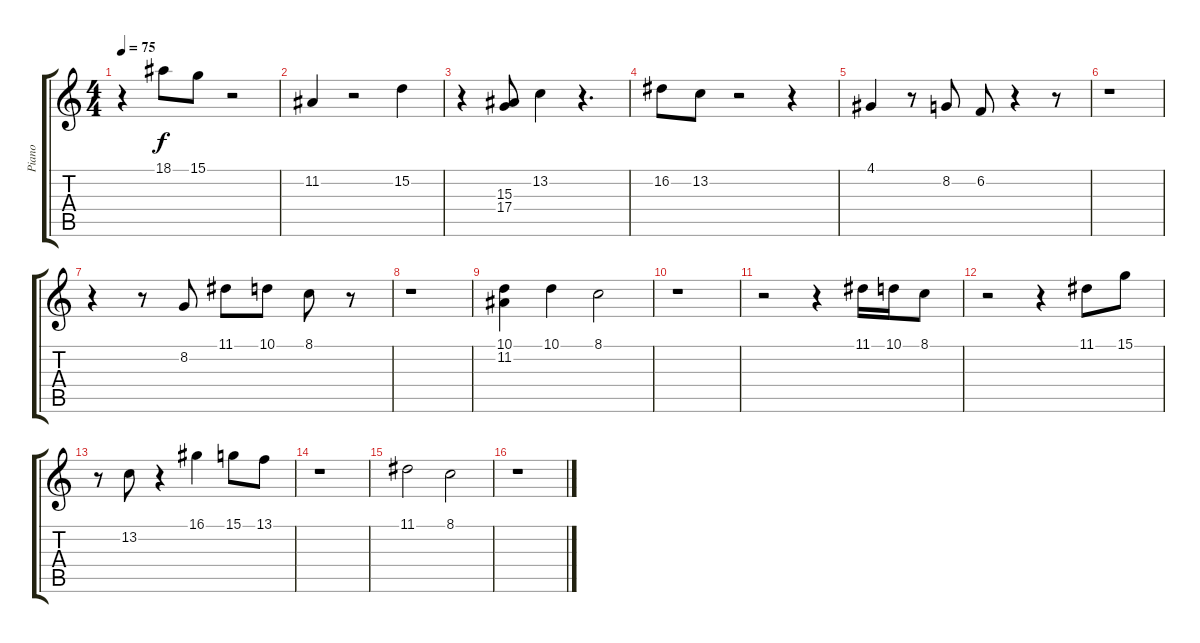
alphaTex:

\track ("Piano" "Piano") {instrument brightacousticpiano}
\staff {score tabs}
\tuning (E4 B3 G3 D3 A2 E2) {hide}
\ts (4 4)
\tempo 75
\clef g2
\ks c
r.4{dy f} 18.1.8 15.1.8 r.2 |
11.2.4 r.2 15.2.4 |
r.4 (15.3 17.4).8 13.2.4 r.4{d} |
16.2.8 13.2.8 r.2 r.4 |
4.1.4 r.8 8.2.8 6.2.8 r.4 r.8 |
r.1 |
r.4 r.8 8.2.8 11.1.8 10.1.8 8.1.8 r.8 |
r.1 |
(10.1 11.2).4 10.1.4 8.1.2 |
r.1 |
r.2 r.4 11.1.16 10.1.16 8.1.8 |
r.2 r.4 11.1.8 15.1.8 |
r.8 13.2.8 r.4 16.1.4 15.1.8 13.1.8 |
r.1 |
11.1.2 8.1.2 |
r.1
